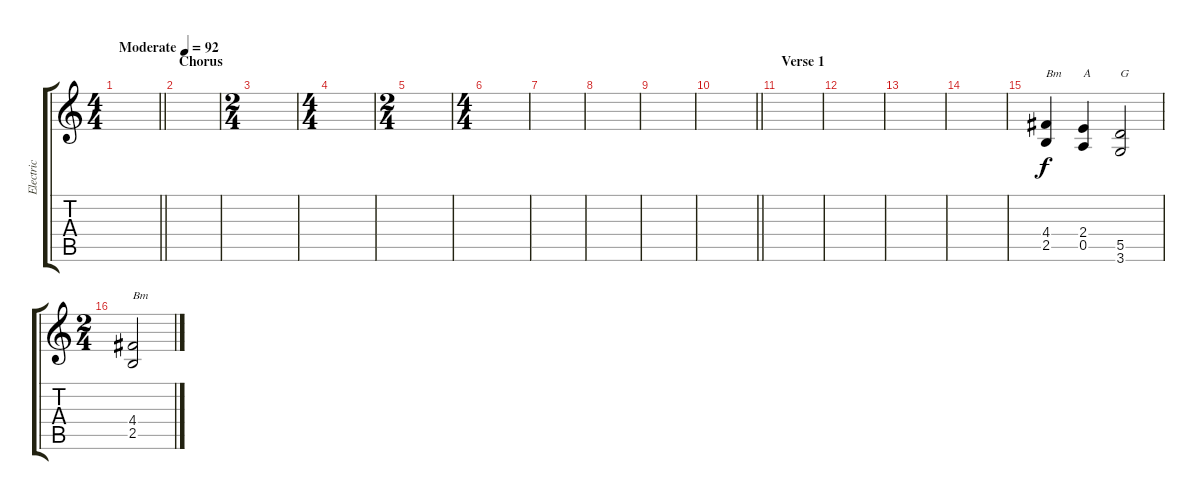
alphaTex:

\track ("Electric" "Electric") {instrument overdrivenguitar}
\staff {score tabs}
\tuning (E4 B3 G3 D3 A2 E2) {hide}
\ts (4 4)
\tempo (92 "Moderate")
\clef g2
\barLineRight lightlight
\ks c
|
\section ("" "Chorus")
|
\ts (2 4)
|
\ts (4 4)
|
\ts (2 4)
|
\ts (4 4)
|
|
|
|
\barLineRight lightlight
|
\section ("" "Verse 1")
|
|
|
|
(4.4 2.5).4{txt "Bm"} (2.4 0.5).4{txt "A"} (5.5 3.6).2{txt "G"} |
\ts (2 4)
(4.4 2.5).2{txt "Bm"}
